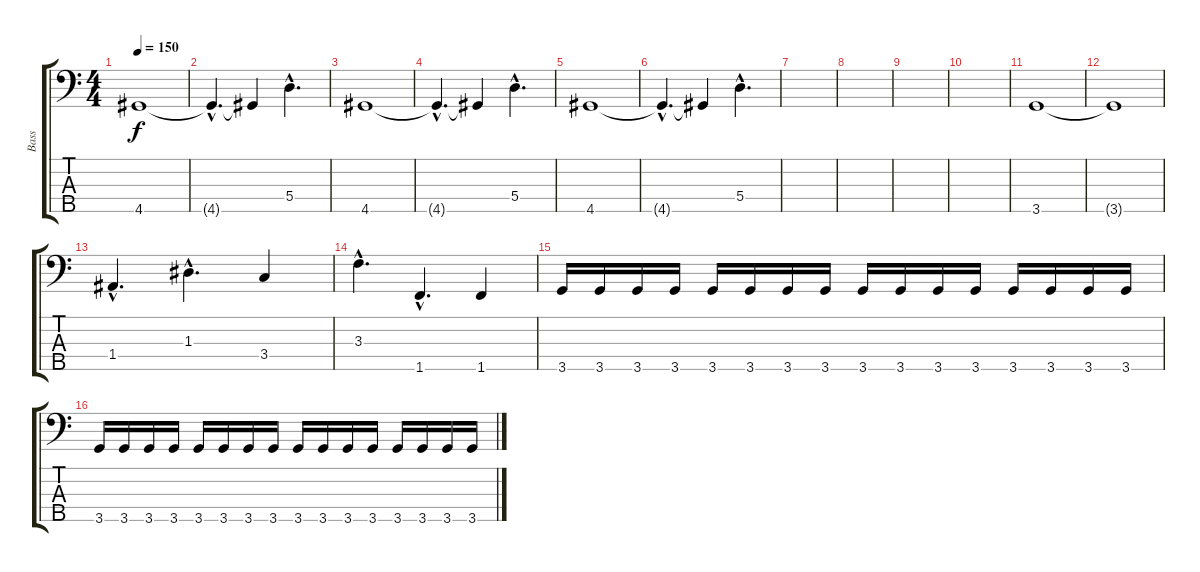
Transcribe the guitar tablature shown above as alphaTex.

\track ("Bass" "Bass") {instrument electricbassfinger}
\staff {score tabs}
\tuning (C3 G2 D2 A1 E1) {hide}
\ts (4 4)
\tempo 150
\clef f4
\ks c
4.5.1{dy f} |
4.5{hac t}.4{d} 4.5{t}.4 5.4{hac}.4{d} |
4.5.1 |
4.5{hac t}.4{d} 4.5{t}.4 5.4{hac}.4{d} |
4.5.1 |
4.5{hac t}.4{d} 4.5{t}.4 5.4{hac}.4{d} |
|
|
|
|
3.5.1 |
3.5{t}.1 |
1.4{hac}.4{d} 1.3{hac}.4{d} 3.4.4 |
3.3{hac}.4{d} 1.5{hac}.4{d} 1.5.4 |
3.5.16 3.5.16 3.5.16 3.5.16 3.5.16 3.5.16 3.5.16 3.5.16 3.5.16 3.5.16 3.5.16 3.5.16 3.5.16 3.5.16 3.5.16 3.5.16 |
3.5.16 3.5.16 3.5.16 3.5.16 3.5.16 3.5.16 3.5.16 3.5.16 3.5.16 3.5.16 3.5.16 3.5.16 3.5.16 3.5.16 3.5.16 3.5.16
